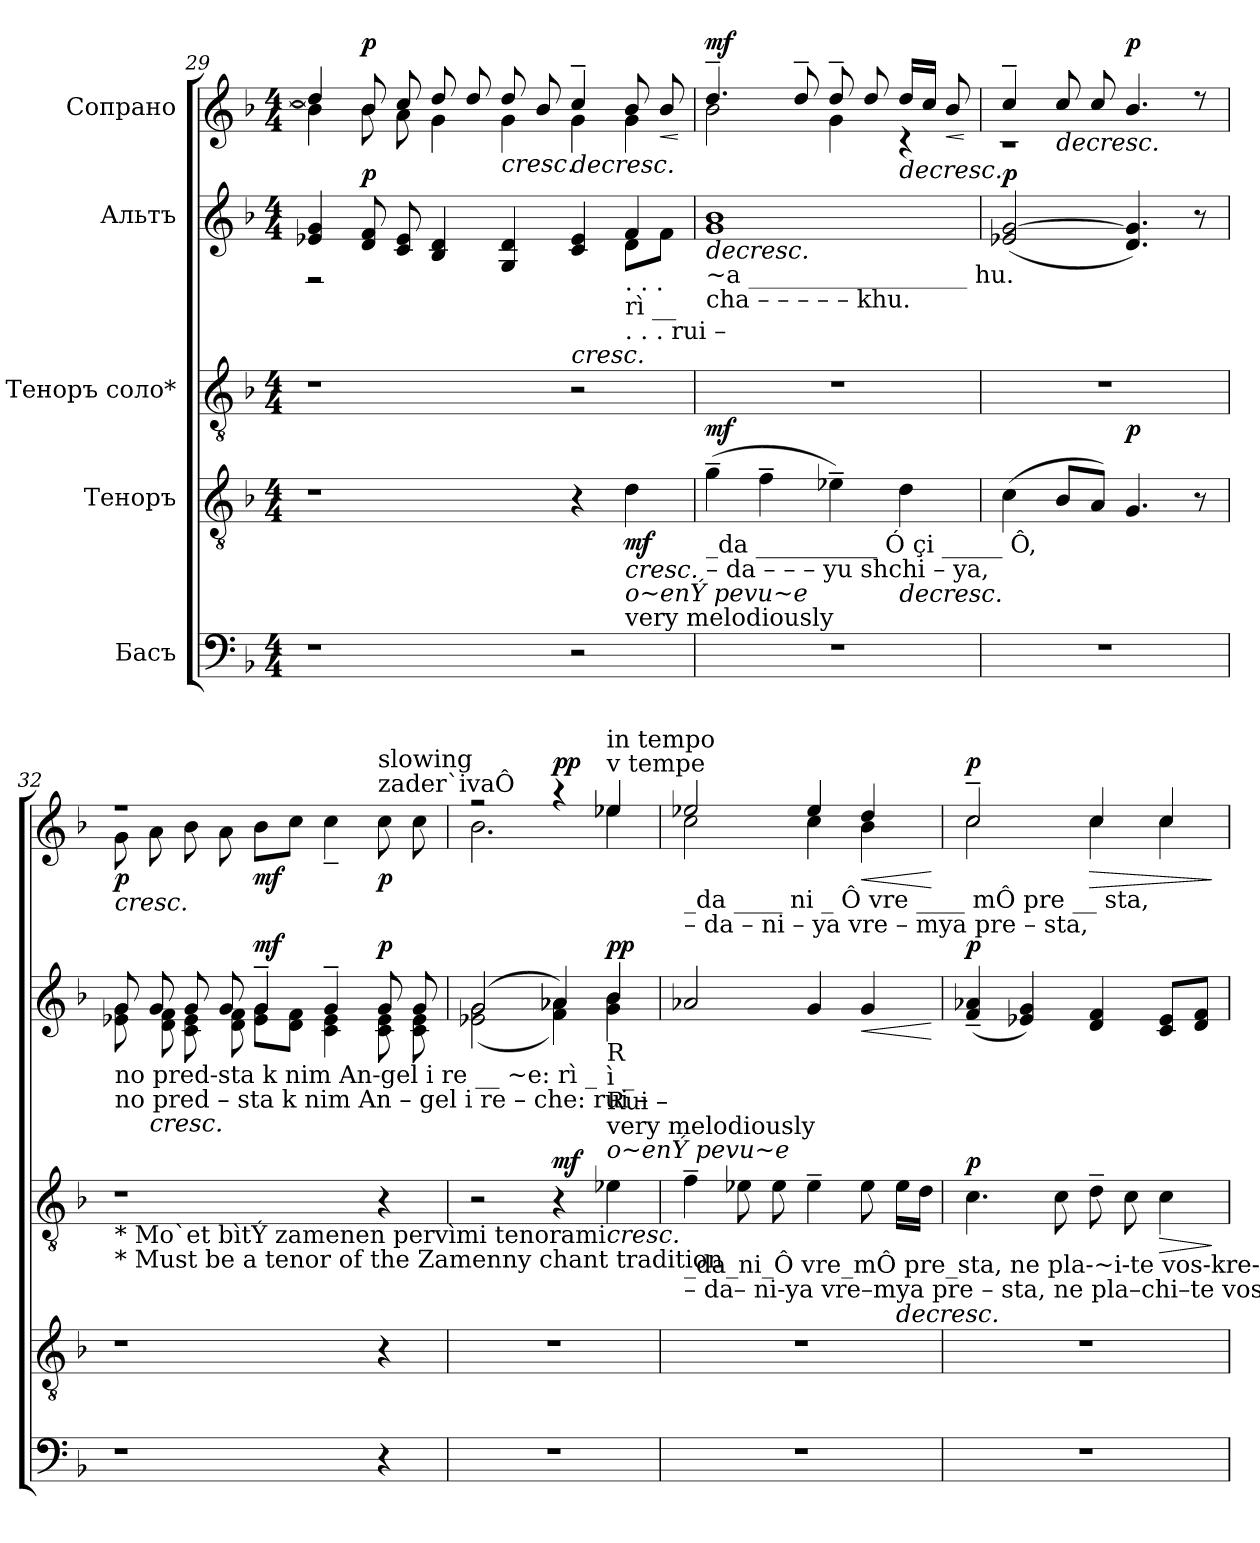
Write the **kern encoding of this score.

**kern	**kern	**dynam	**kern	**dynam	**kern	**dynam	**kern	**dynam
*part5	*part4	*part4	*part3	*part3	*part2	*part2	*part1	*part1
*staff5	*staff4	*staff4	*staff3	*staff3	*staff2	*staff2	*staff1	*staff1
*I"Басъ	*I"Теноръ	*	*I"Теноръ  соло*	*	*I"Альтъ	*	*I"Сопрано	*
*clefF4	*clefGv2	*	*clefGv2	*	*clefG2	*	*clefG2	*
*k[b-]	*k[b-]	*	*k[b-]	*	*k[b-]	*	*k[b-]	*
*M4/4	*M4/4	*	*M4/4	*	*M4/4	*	*M4/4	*
=29	=29	=29	=29	=29	=29	=29	=29	=29
*	*	*	*	*	*^	*	*^	*
1r	1r	.	1r	.	4e-X/ 4g/	2r	.	4dd/]	4b-\]	.
!	!	!	!	!	!	!	!LO:DY:a	!	!	!LO:DY:a
.	.	.	.	.	8d/ 8f/	.	p	8b-/	8b-\	p
.	.	.	.	.	8c/ 8e-/	.	.	8cc/	8a\	.
.	.	.	.	.	4B-/ 4d/	2ryy	.	8dd/	4g\	.
.	.	.	.	.	.	.	.	8dd/	.	.
!	!	!	!	!	!	!	!	!	!	!LO:HP:b
.	.	.	.	.	4G/ 4d/	.	.	8dd/	4g\	<
.	.	.	.	.	.	.	.	8b-/	.	.
!	!	!	!	!	!	!	!LO:HP:b	!	!	!LO:HP:b
2r	4r	.	2r	.	4c/ 4e-/	4ryy	<	4cc~/	4g\	>
!	!	!	!	!	!LO:TX:b:t=. . .	!	!	!	!	!
!	!	!	!	!	!LO:TX:b:t=rì __	!	!	!	!	!
!	!	!	!	!	!LO:TX:b:t=. . . rui –	!	!	!	!	!
!	!LO:TX:b:i:t=o~enÝ pevu~e	!	!	!	!	!	!	!	!	!
!	!LO:TX:b:t=very melodiously	!	!	!	!	!	!	!	!	!
!	!	!LO:HP:b	!	!	!	!	!	!	!	!
!	!	!LO:DY:n=1:b	!	!	!	!	!	!	!	!
.	4d\	< mf	.	.	4f/	8d\L	.	8b-/	4g\	.
!	!	!	!	!	!	!	!	!	!	!LO:HP:b
.	.	.	.	.	.	8f\J	.	8b-/	.	<
*	*	*	*	*	*v	*v	*	*	*	*
*	*	*	*	*	*	*	*v	*v	*
.	.	.	.	.	.	.	.	[ ] [
!!LO:LB:g=z
=30	=30	=30	=30	=30	=30	=30	=30	=30
!	!	!	!	!	!	!	!LO:TX:b:t=~a ______ hu.	!
!	!	!	!	!	!	!	!LO:TX:b:t=cha     –        khu.	!
!	!	!	!	!	!	!	!LO:TX:a:t=gro __ bu Tvoi-e-mu rì_da _Ó_çi_Ô	!
!	!	!	!	!	!	!	!LO:TX:a:t=Gro   –    bu  Tvoi-ye-mu rui–da–yu-shchi-ya	!
!	!	!	!	!	!LO:TX:b:t=~a __________________ hu.	!	!	!
!	!	!	!	!	!LO:TX:b:t=cha     –      –      –      –      –       khu.	!	!	!
!	!LO:TX:b:t=_da __________ Ó             çi _____  Ô,	!	!	!	!	!	!	!
!	!LO:TX:b:t=– da      –      –      –    yu               shchi      –       ya,	!	!	!	!	!	!	!
!	!	!LO:DY:a	!	!	!	!LO:HP:b	!	!LO:DY:a
*	*	*	*	*	*	*	*^	*
1r	(4g~\	mf	1r	.	1g 1b-	>	4.dd~/	2b-\	mf
.	4f~\	.	.	.	.	.	.	.	.
.	.	.	.	.	.	.	8dd~/	.	.
.	4e-X~\)	.	.	.	.	.	8dd~/	4g\	.
.	.	.	.	.	.	.	8dd/	.	.
!	!	!LO:HP:b	!	!	!	!	!	!	!LO:HP:b
.	4d\	>	.	.	.	.	16dd/LL	4r	>
.	.	.	.	.	.	.	16cc/JJ	.	.
!	!	!	!	!	!	!	!	!	!LO:HP:b
.	.	.	.	.	.	.	8b-/	.	<
*	*	*	*	*	*	*	*v	*v	*
.	.	[	.	.	.	[	.	] [
=31	=31	=31	=31	=31	=31	=31	=31	=31
*	*	*	*	*	*	*	*^	*
!	!	!	!	!	!	!LO:DY:a	!	!	!
1r	(4c\	.	1r	.	(2e-X/ [2g/	p	4cc~/	1r	.
!	!	!	!	!	!	!	!	!	!LO:HP:b
.	8B-/L	.	.	.	.	.	8cc/	.	>
.	8A/J)	.	.	.	.	.	8cc/	.	.
!	!	!LO:DY:a	!	!	!	!	!	!	!LO:DY:a
.	4.G/	p	.	.	4.d/ 4.g/])	.	4.b-/	.	p
.	8r	.	.	.	8r	.	8r	.	.
*	*	*	*	*	*	*	*v	*v	*
.	.	]	.	.	.	.	.	]
=32	=32	=32	=32	=32	=32	=32	=32	=32
*	*	*	*	*	*^	*	*	*
!	!	!	!	!	!	!	!	!LO:TX:b:t=no pred-sta k nim An-gel  i   re __ ~e&colon;           rì _	!
!	!	!	!	!	!	!	!	!LO:TX:b:t=no pred – sta  k nim   An – gel   i     re   –   che&colon;              rui –	!
!	!	!	!	!	!LO:TX:b:t=no pred-sta k nim An-gel  i   re __ ~e&colon;           rì _	!	!	!	!
!	!	!	!	!	!LO:TX:b:t=no pred – sta  k nim   An – gel   i     re   –   che&colon;              rui –	!	!	!	!
!	!	!	!LO:TX:b:t=* Mo`et bìtÝ zamenen pervìmi tenorami	!	!	!	!	!	!
!	!	!	!LO:TX:b:t=* Must be a tenor of the Zamenny chant tradition	!	!	!	!	!	!
!	!	!	!	!	!	!	!	!	!LO:HP:b
*	*	*	*	*	*	*	*	*^	*
!	!	!	!	!	!	!	!	!	!	!LO:DY:n=1:b
1r	1r	.	1r	.	8g/	8e-X\ 8g\	.	1r	8g\	< p
!	!	!	!	!	!	!	!LO:HP:b	!	!	!
.	.	.	.	.	8g/	8d\ 8f\	<	.	8a\	.
.	.	.	.	.	8g/	8c\ 8e-\	.	.	8b-\	.
.	.	.	.	.	8g/	8d\ 8f\	.	.	8a\	.
!	!	!	!	!	!	!	!LO:DY:a	!	!	!LO:DY:n=2:b
.	.	.	.	.	4g~/	8e-\ 8g\L	mf	.	8b-\L	mf
.	.	.	.	.	.	8d\ 8f\J	.	.	8cc\J	.
.	.	.	.	.	4g~/	4c\ 4e-\	.	.	4cc~\	.
!	!	!	!	!	!	!	!	!LO:TX:a:t=zader`ivaÔ	!	!
!	!	!	!	!	!	!	!	!LO:TX:a:t=slowing	!	!
!	!	!	!	!	!	!	!LO:DY:a	!	!	!LO:DY:n=3:b
4r	4r	.	4r	.	8g/	8c\ 8e-\	p	4ryy	8cc\	p
.	.	.	.	.	8g/	8c\ 8e-\	.	.	8cc\	.
*	*	*	*	*	*v	*v	*	*	*	*
*	*	*	*	*	*	*	*v	*v	*
.	.	.	.	.	.	]	.	[
=33	=33	=33	=33	=33	=33	=33	=33	=33
*	*	*	*	*	*^	*	*^	*
1r	1r	.	2r	.	(2g/	(2e-X\ 2g\	.	2r	2.b-\	.
!	!	!	!	!LO:DY:a	!	!	!	!	!	!LO:DY:a
.	.	.	4r	mf	4a-X/)	4f\ 4a-\)	.	4r	.	pp
!	!	!	!	!	!	!	!	!LO:TX:a:t=v tempe	!	!
!	!	!	!	!	!	!	!	!LO:TX:a:t=in tempo	!	!
!	!	!	!	!	!LO:TX:b:t=R	!	!	!	!	!
!	!	!	!	!	!LO:TX:b:t=ì _	!	!	!	!	!
!	!	!	!	!	!LO:TX:b:t=Rui –	!	!	!	!	!
!	!	!	!LO:TX:a:i:t=o~enÝ pevu~e	!	!	!	!	!	!	!
!	!	!	!LO:TX:a:t=very melodiously	!	!	!	!	!	!	!
!	!	!	!	!LO:HP:b	!	!	!LO:DY:a	!	!	!
.	.	.	4e-X\	<	4b-/	4g\ 4b-\	pp	4ee-X/	4ee-\	.
!!LO:PB:g=z	!!
=34	=34	=34	=34	=34	=34	=34	=34	=34	=34	=34
!	!	!	!	!	!	!	!	!LO:TX:b:t=_da ____ ni _ Ô            vre ____ mÔ    pre __ sta,	!	!
!	!	!	!	!	!	!	!	!LO:TX:b:t=– da      –     ni –  ya                vre      –     mya    pre    –   sta,	!	!
!	!	!	!	!	!LO:TX:b:t=_da ____ ni _ Ô            vre ____ mÔ    pre __ sta,	!	!	!	!	!
!	!	!	!	!	!LO:TX:b:t=– da      –     ni –  ya                vre      –     mya    pre    –   sta,	!	!	!	!	!
!	!	!	!LO:TX:b:t=_da_ni_Ô vre_mÔ pre_sta,   ne pla-~i-te          vos-kre-se_ni_e  `e       a _po-stol-om rxì __	!	!	!	!	!	!	!
!	!	!	!LO:TX:b:t=– da– ni-ya vre–mya pre – sta,     ne  pla–chi–te               vos–kre– se–ni–ye  zhe          a – po–stol – om rtsui –	!	!	!	!	!	!	!
*	*	*	*	*	*v	*v	*	*	*	*
1r	1r	.	4f~\	.	2a-X/	.	2ee-X/	2cc\	.
.	.	.	8e-X\	.	.	.	.	.	.
.	.	.	8e-\	.	.	.	.	.	.
.	.	.	4e-~\	.	4g/	.	4ee-/	4cc\	.
!	!	!	!	!	!	!LO:HP:b	!	!	!LO:HP:b
.	.	.	8e-\	.	4g/	<	4dd/	4b-\	<
!	!	!	!	!LO:HP:b	!	!	!	!	!
.	.	.	16e-\LL	>	.	.	.	.	.
.	.	.	16d\JJ	.	.	.	.	.	.
*	*	*	*	*	*	*	*v	*v	*
.	.	.	.	[	.	[	.	[
=35	=35	=35	=35	=35	=35	=35	=35	=35
*	*	*	*	*	*	*	*^	*
!	!	!	!	!LO:DY:a	!	!LO:DY:a	!	!	!LO:DY:a
1r	1r	.	4.c\	p	(4f/~ 4a-X/~	p	2cc~/	2cc\	p
.	.	.	.	.	4e-X/ 4g/)	.	.	.	.
.	.	.	8c\	.	.	.	.	.	.
!	!	!	!	!	!	!	!	!	!LO:HP:b
.	.	.	8d~\	.	4d/ 4f/	.	4cc/	4cc\	>
.	.	.	8c\	.	.	.	.	.	.
!	!	!	!	!LO:HP:b	!	!	!	!	!
.	.	.	4c\	>	8c/ 8e-/L	.	4cc/	4cc\	.
.	.	.	.	.	8d/ 8f/J	.	.	.	.
*	*	*	*	*	*	*	*v	*v	*
.	.	.	.	] ]	.	[	.	]
=	=	=	=	=	=	=	=	=
*-	*-	*-	*-	*-	*-	*-	*-	*-
